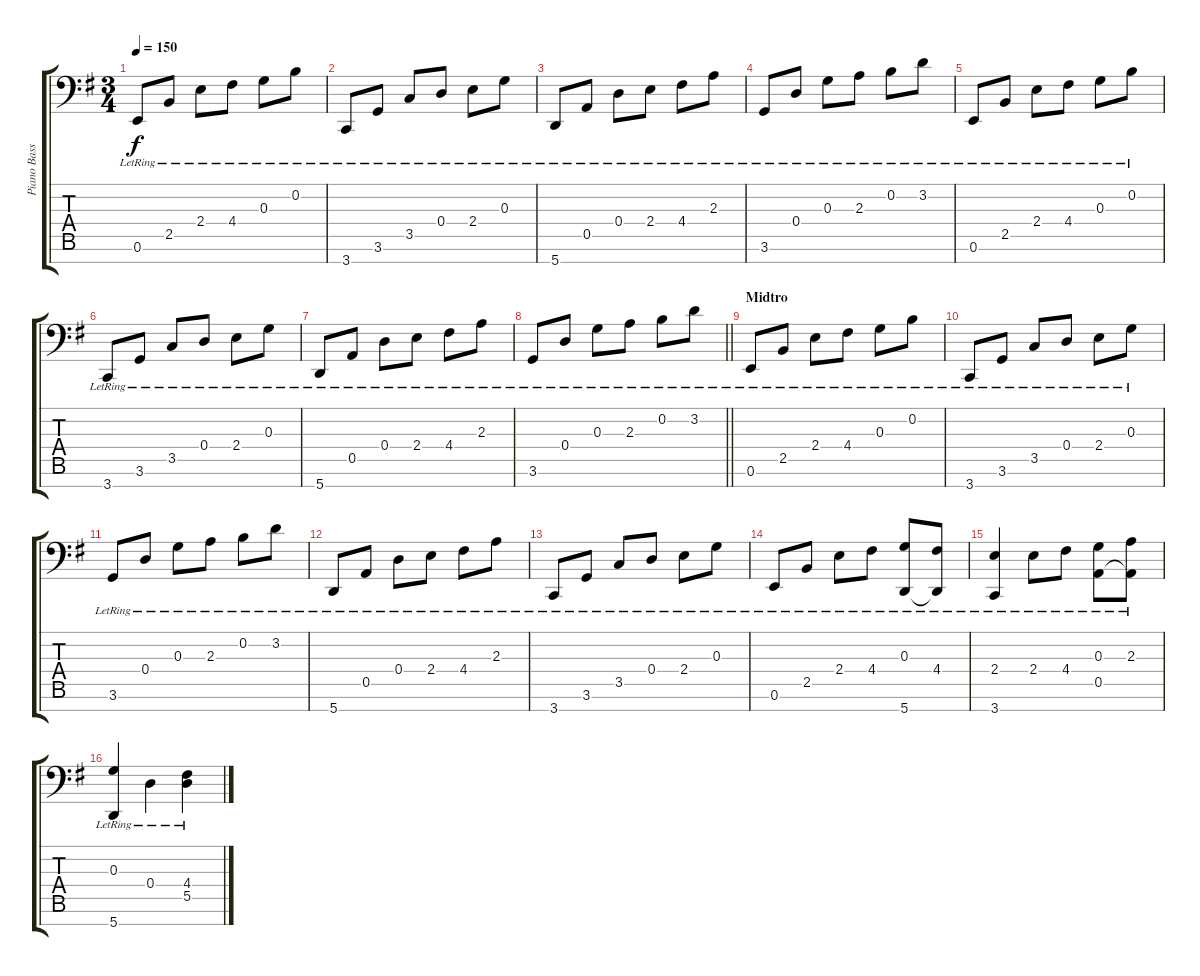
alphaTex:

\track ("Piano Bass" "Piano Bass") {instrument acousticgrandpiano}
\staff {score tabs}
\tuning (E4 B3 G3 D3 A2 E2 A1) {hide}
\ts (3 4)
\tempo 150
\clef f4
\ks g
0.6{lr}.8{dy f} 2.5{lr}.8 2.4{lr}.8 4.4{lr}.8 0.3{lr}.8 0.2{lr}.8 |
3.7{lr}.8 3.6{lr}.8 3.5{lr}.8 0.4{lr}.8 2.4{lr}.8 0.3{lr}.8 |
5.7{lr}.8 0.5{lr}.8 0.4{lr}.8 2.4{lr}.8 4.4{lr}.8 2.3{lr}.8 |
3.6{lr}.8 0.4{lr}.8 0.3{lr}.8 2.3{lr}.8 0.2{lr}.8 3.2{lr}.8 |
0.6{lr}.8 2.5{lr}.8 2.4{lr}.8 4.4{lr}.8 0.3{lr}.8 0.2{lr}.8 |
3.7{lr}.8 3.6{lr}.8 3.5{lr}.8 0.4{lr}.8 2.4{lr}.8 0.3{lr}.8 |
5.7{lr}.8 0.5{lr}.8 0.4{lr}.8 2.4{lr}.8 4.4{lr}.8 2.3{lr}.8 |
\barLineRight lightlight
3.6{lr}.8 0.4{lr}.8 0.3{lr}.8 2.3{lr}.8 0.2{lr}.8 3.2{lr}.8 |
\section ("" "Midtro")
0.6{lr}.8 2.5{lr}.8 2.4{lr}.8 4.4{lr}.8 0.3{lr}.8 0.2{lr}.8 |
3.7{lr}.8 3.6{lr}.8 3.5{lr}.8 0.4{lr}.8 2.4{lr}.8 0.3{lr}.8 |
3.6{lr}.8 0.4{lr}.8 0.3{lr}.8 2.3{lr}.8 0.2{lr}.8 3.2{lr}.8 |
5.7{lr}.8 0.5{lr}.8 0.4{lr}.8 2.4{lr}.8 4.4{lr}.8 2.3{lr}.8 |
3.7{lr}.8 3.6{lr}.8 3.5{lr}.8 0.4{lr}.8 2.4{lr}.8 0.3{lr}.8 |
0.6{lr}.8 2.5{lr}.8 2.4{lr}.8 4.4{lr}.8 (0.3{lr} 5.7).8 (4.4{lr} 5.7{t}).8 |
(2.4{lr} 3.7{lr}).4 2.4{lr}.8 4.4{lr}.8 (0.3{lr} 0.5).8 (2.3{lr} 0.5{t}).8 |
(0.3{lr} 5.7).4 0.4{lr}.4 (4.4{lr} 5.5{lr}).4
